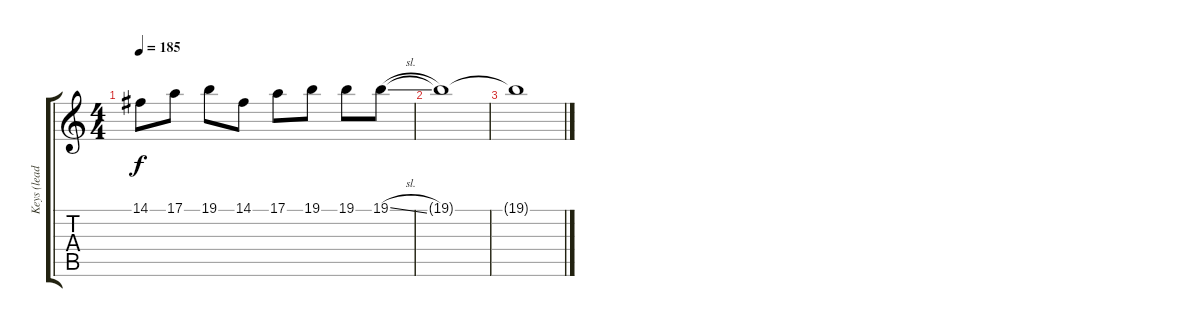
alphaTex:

\track ("Keys (lead)" "Keys (lead") {instrument lead2sawtooth}
\staff {score tabs}
\tuning (E4 B3 G3 D3 A2 E2) {hide}
\ts (4 4)
\tempo 185
\clef g2
\ks c
14.1.8{dy f} 17.1.8 19.1.8 14.1.8 17.1.8 19.1.8 19.1.8 19.1{sl}.8 |
19.1{t}.1 |
19.1{t}.1
